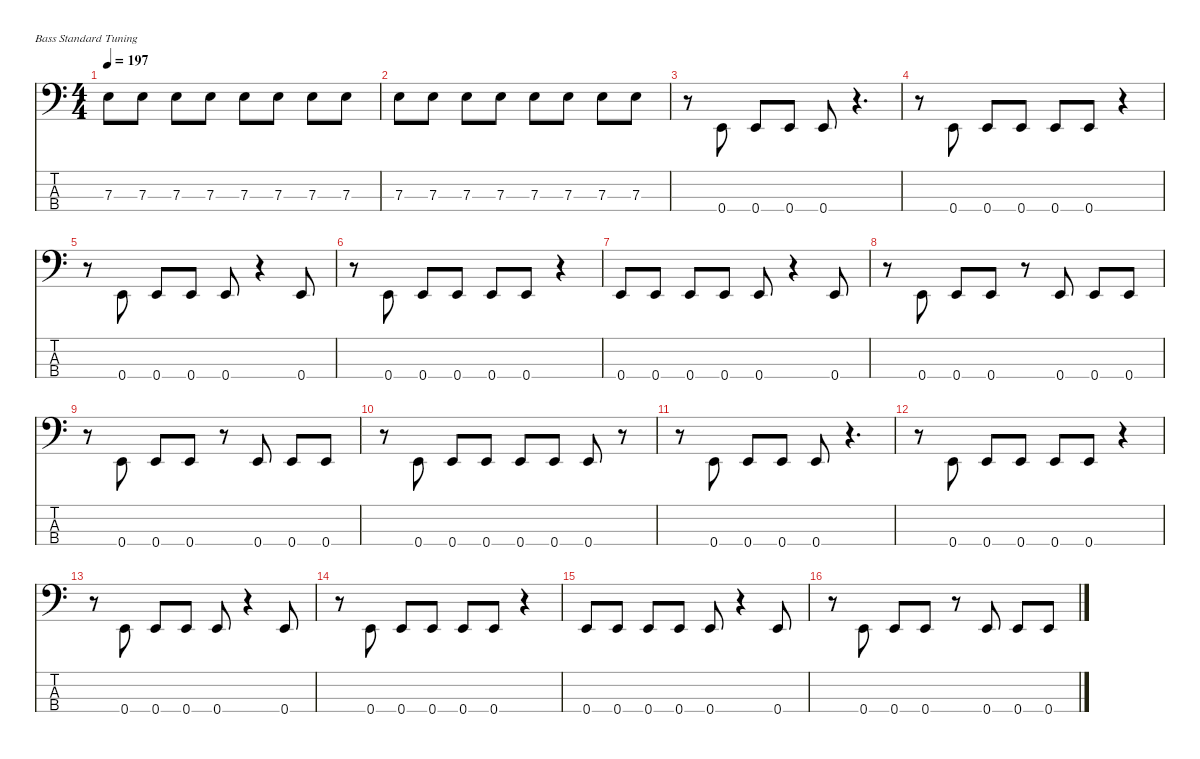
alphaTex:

\defaultSystemsLayout 4
\hideDynamics
\bracketExtendMode nobrackets
\singleTrackTrackNamePolicy hidden
\multiTrackTrackNamePolicy hidden
\firstSystemTrackNameMode fullname
\firstSystemTrackNameOrientation horizontal
\otherSystemsTrackNameOrientation horizontal
\track ("Bass" "el.bs.") {defaultSystemsLayout 4 instrument electricbassfinger}
\staff {score tabs}
\tuning (G2 D2 A1 E1)
\ts (4 4)
\tempo 197
\clef f4
\ks c
7.3.8{dy f beam Down} 7.3.8{beam Down} 7.3.8{beam Down} 7.3.8{beam Down} 7.3.8{beam Down} 7.3.8{beam Down} 7.3.8{beam Down} 7.3.8{beam Down} |
7.3.8{beam Down} 7.3.8{beam Down} 7.3.8{beam Down} 7.3.8{beam Down} 7.3.8{beam Down} 7.3.8{beam Down} 7.3.8{beam Down} 7.3.8{beam Down} |
r.8{beam Down} 0.4.8{beam Up} 0.4.8{beam Up} 0.4.8{beam Up} 0.4.8{beam Up} r.4{d beam Up} |
r.8{beam Down} 0.4.8{beam Up} 0.4.8{beam Up} 0.4.8{beam Up} 0.4.8{beam Up} 0.4.8{beam Up} r.4{beam Up} |
r.8{beam Down} 0.4.8{beam Up} 0.4.8{beam Up} 0.4.8{beam Up} 0.4.8{beam Up} r.4{beam Up} 0.4.8{beam Up} |
r.8{beam Down} 0.4.8{beam Up} 0.4.8{beam Up} 0.4.8{beam Up} 0.4.8{beam Up} 0.4.8{beam Up} r.4{beam Up} |
0.4.8{beam Up} 0.4.8{beam Up} 0.4.8{beam Up} 0.4.8{beam Up} 0.4.8{beam Up} r.4{beam Up} 0.4.8{beam Up} |
r.8{beam Down} 0.4.8{beam Up} 0.4.8{beam Up} 0.4.8{beam Up} r.8{beam Up} 0.4.8{beam Up} 0.4.8{beam Up} 0.4.8{beam Up} |
r.8{beam Down} 0.4.8{beam Up} 0.4.8{beam Up} 0.4.8{beam Up} r.8{beam Up} 0.4.8{beam Up} 0.4.8{beam Up} 0.4.8{beam Up} |
r.8{beam Down} 0.4.8{beam Up} 0.4.8{beam Up} 0.4.8{beam Up} 0.4.8{beam Up} 0.4.8{beam Up} 0.4.8{beam Up} r.8{beam Up} |
r.8{beam Down} 0.4.8{beam Up} 0.4.8{beam Up} 0.4.8{beam Up} 0.4.8{beam Up} r.4{d beam Up} |
r.8{beam Down} 0.4.8{beam Up} 0.4.8{beam Up} 0.4.8{beam Up} 0.4.8{beam Up} 0.4.8{beam Up} r.4{beam Up} |
r.8{beam Down} 0.4.8{beam Up} 0.4.8{beam Up} 0.4.8{beam Up} 0.4.8{beam Up} r.4{beam Up} 0.4.8{beam Up} |
r.8{beam Down} 0.4.8{beam Up} 0.4.8{beam Up} 0.4.8{beam Up} 0.4.8{beam Up} 0.4.8{beam Up} r.4{beam Up} |
0.4.8{beam Up} 0.4.8{beam Up} 0.4.8{beam Up} 0.4.8{beam Up} 0.4.8{beam Up} r.4{beam Up} 0.4.8{beam Up} |
r.8{beam Down} 0.4.8{beam Up} 0.4.8{beam Up} 0.4.8{beam Up} r.8{beam Up} 0.4.8{beam Up} 0.4.8{beam Up} 0.4.8{beam Up}
